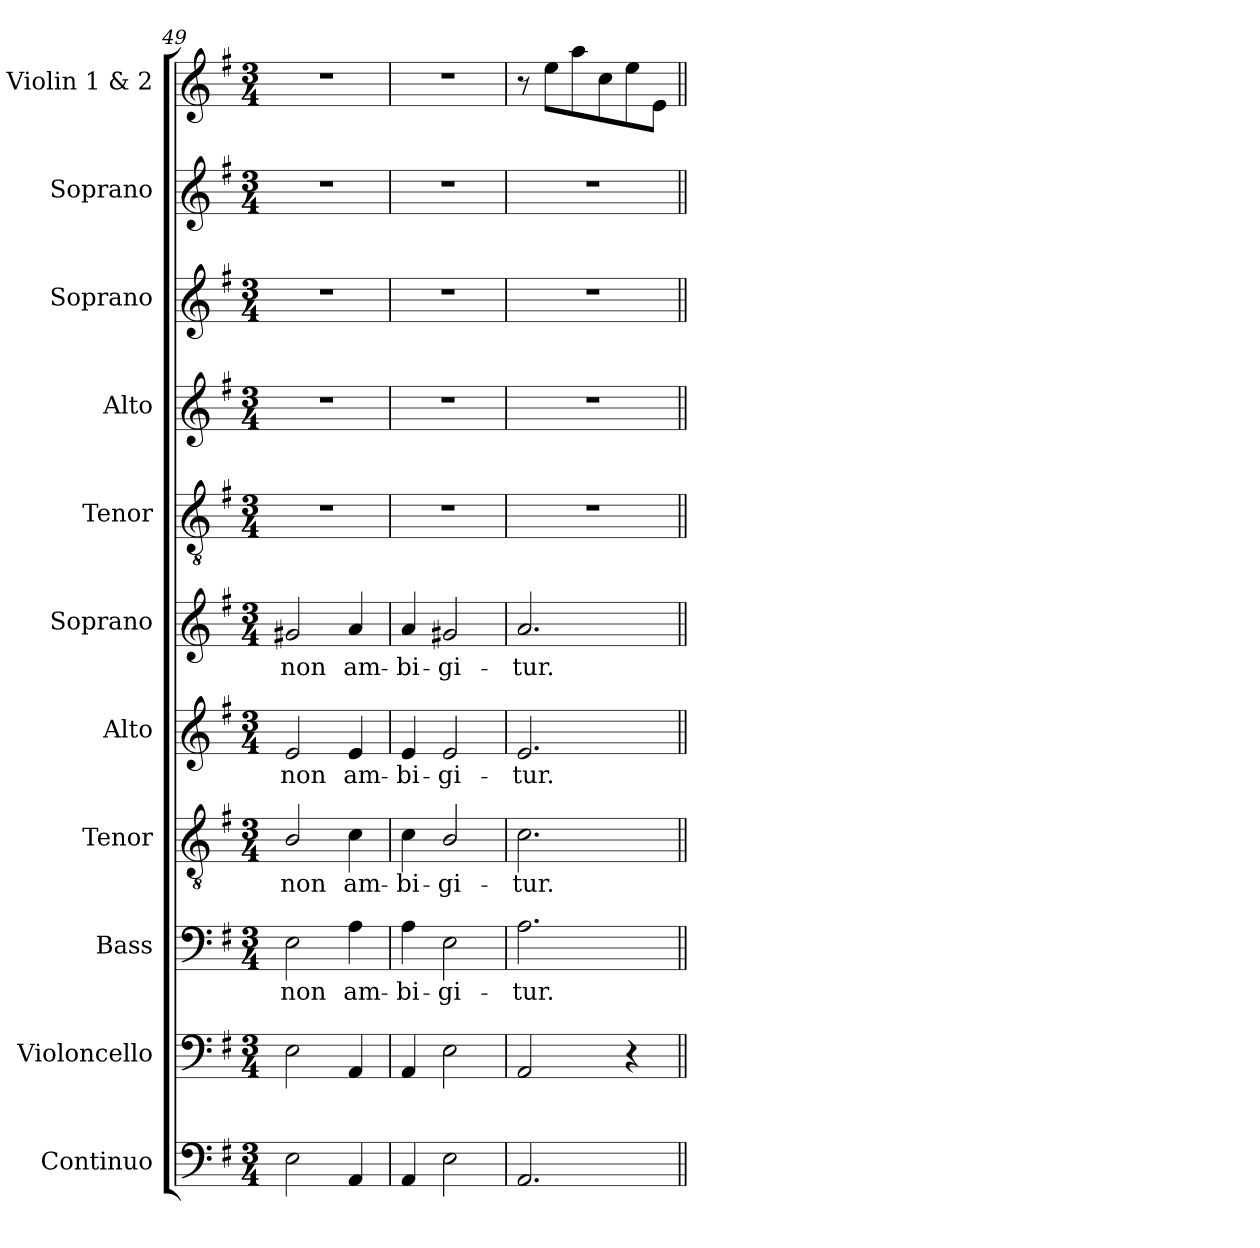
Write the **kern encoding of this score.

**kern	**kern	**kern	**text	**kern	**text	**kern	**text	**kern	**text	**kern	**kern	**kern	**kern	**kern
*part11	*part10	*part9	*part9	*part8	*part8	*part7	*part7	*part6	*part6	*part5	*part4	*part3	*part2	*part1
*staff11	*staff10	*staff9	*staff9	*staff8	*staff8	*staff7	*staff7	*staff6	*staff6	*staff5	*staff4	*staff3	*staff2	*staff1
*I"Continuo	*I"Violoncello	*I"Bass	*	*I"Tenor	*	*I"Alto	*	*I"Soprano	*	*I"Tenor	*I"Alto	*I"Soprano	*I"Soprano	*I"Violin 1 & 2
*I'Cont.	*I'Vc.	*I'B.	*	*I'T.	*	*I'A.	*	*I'S.	*	*I'T.	*I'A.	*I'S.	*I'S.	*I'Vln. 1/2
*clefF4	*clefF4	*clefF4	*	*clefGv2	*	*clefG2	*	*clefG2	*	*clefGv2	*clefG2	*clefG2	*clefG2	*clefG2
*	*	*	*	*ITrd7c12	*	*	*	*	*	*ITrd7c12	*	*	*	*
*k[f#]	*k[f#]	*k[f#]	*	*k[f#]	*	*k[f#]	*	*k[f#]	*	*k[f#]	*k[f#]	*k[f#]	*k[f#]	*k[f#]
*G:	*G:	*G:	*	*G:	*	*G:	*	*G:	*	*G:	*G:	*G:	*G:	*G:
*M3/4	*M3/4	*M3/4	*	*M3/4	*	*M3/4	*	*M3/4	*	*M3/4	*M3/4	*M3/4	*M3/4	*M3/4
=49	=49	=49	=49	=49	=49	=49	=49	=49	=49	=49	=49	=49	=49	=49
!	!	!	!LO:LY:b:color=#000000	!	!	!	!	!	!	!	!	!	!	!
!	!	!	!	!	!LO:LY:b:color=#000000	!	!	!	!	!	!	!	!	!
!	!	!	!	!	!	!	!LO:LY:b:color=#000000	!	!	!	!	!	!	!
!	!	!	!	!	!	!	!	!	!LO:LY:b:color=#000000	!LO:N:vis=1	!LO:N:vis=1	!LO:N:vis=1	!LO:N:vis=1	!LO:N:vis=1
2Ei\	2Ei\	2Ei\	non	2BBi/	non	2ei/	non	2g#Xi/	non	2.r	2.r	2.r	2.r	2.r
!	!	!	!LO:LY:b:color=#000000	!	!	!	!	!	!	!	!	!	!	!
!	!	!	!	!	!LO:LY:b:color=#000000	!	!	!	!	!	!	!	!	!
!	!	!	!	!	!	!	!LO:LY:b:color=#000000	!	!	!	!	!	!	!
!	!	!	!	!	!	!	!	!	!LO:LY:b:color=#000000	!	!	!	!	!
4AAi/	4AAi/	4Ai\	am-	4Ci\	am-	4ei/	am-	4ai/	am-	.	.	.	.	.
=50	=50	=50	=50	=50	=50	=50	=50	=50	=50	=50	=50	=50	=50	=50
!	!	!	!LO:LY:b:color=#000000	!	!	!	!	!	!	!	!	!	!	!
!	!	!	!	!	!LO:LY:b:color=#000000	!	!	!	!	!	!	!	!	!
!	!	!	!	!	!	!	!LO:LY:b:color=#000000	!	!	!	!	!	!	!
!	!	!	!	!	!	!	!	!	!LO:LY:b:color=#000000	!LO:N:vis=1	!LO:N:vis=1	!LO:N:vis=1	!LO:N:vis=1	!LO:N:vis=1
4AAi/	4AAi/	4Ai\	-bi-	4Ci\	-bi-	4ei/	-bi-	4ai/	-bi-	2.r	2.r	2.r	2.r	2.r
!	!	!	!LO:LY:b:color=#000000	!	!	!	!	!	!	!	!	!	!	!
!	!	!	!	!	!LO:LY:b:color=#000000	!	!	!	!	!	!	!	!	!
!	!	!	!	!	!	!	!LO:LY:b:color=#000000	!	!	!	!	!	!	!
!	!	!	!	!	!	!	!	!	!LO:LY:b:color=#000000	!	!	!	!	!
2Ei\	2Ei\	2Ei\	-gi-	2BBi/	-gi-	2ei/	-gi-	2g#Xi/	-gi-	.	.	.	.	.
=51	=51	=51	=51	=51	=51	=51	=51	=51	=51	=51	=51	=51	=51	=51
!	!	!	!LO:LY:b:color=#000000	!	!	!	!	!	!	!	!	!	!	!
!	!	!	!	!	!LO:LY:b:color=#000000	!	!	!	!	!	!	!	!	!
!	!	!	!	!	!	!	!LO:LY:b:color=#000000	!	!	!	!	!	!	!
!	!	!	!	!	!	!	!	!	!LO:LY:b:color=#000000	!LO:N:vis=1	!LO:N:vis=1	!LO:N:vis=1	!LO:N:vis=1	!
2.AAi/	2AAi/	2.Ai\	-tur.	2.Ci\	-tur.	2.ei/	-tur.	2.ai/	-tur.	2.r	2.r	2.r	2.r	8r
.	.	.	.	.	.	.	.	.	.	.	.	.	.	8eei\L
.	.	.	.	.	.	.	.	.	.	.	.	.	.	8aai\
.	.	.	.	.	.	.	.	.	.	.	.	.	.	8cci\
.	4r	.	.	.	.	.	.	.	.	.	.	.	.	8eei\
.	.	.	.	.	.	.	.	.	.	.	.	.	.	8ei\J
=||	=||	=||	=||	=||	=||	=||	=||	=||	=||	=||	=||	=||	=||	=||
*-	*-	*-	*-	*-	*-	*-	*-	*-	*-	*-	*-	*-	*-	*-
